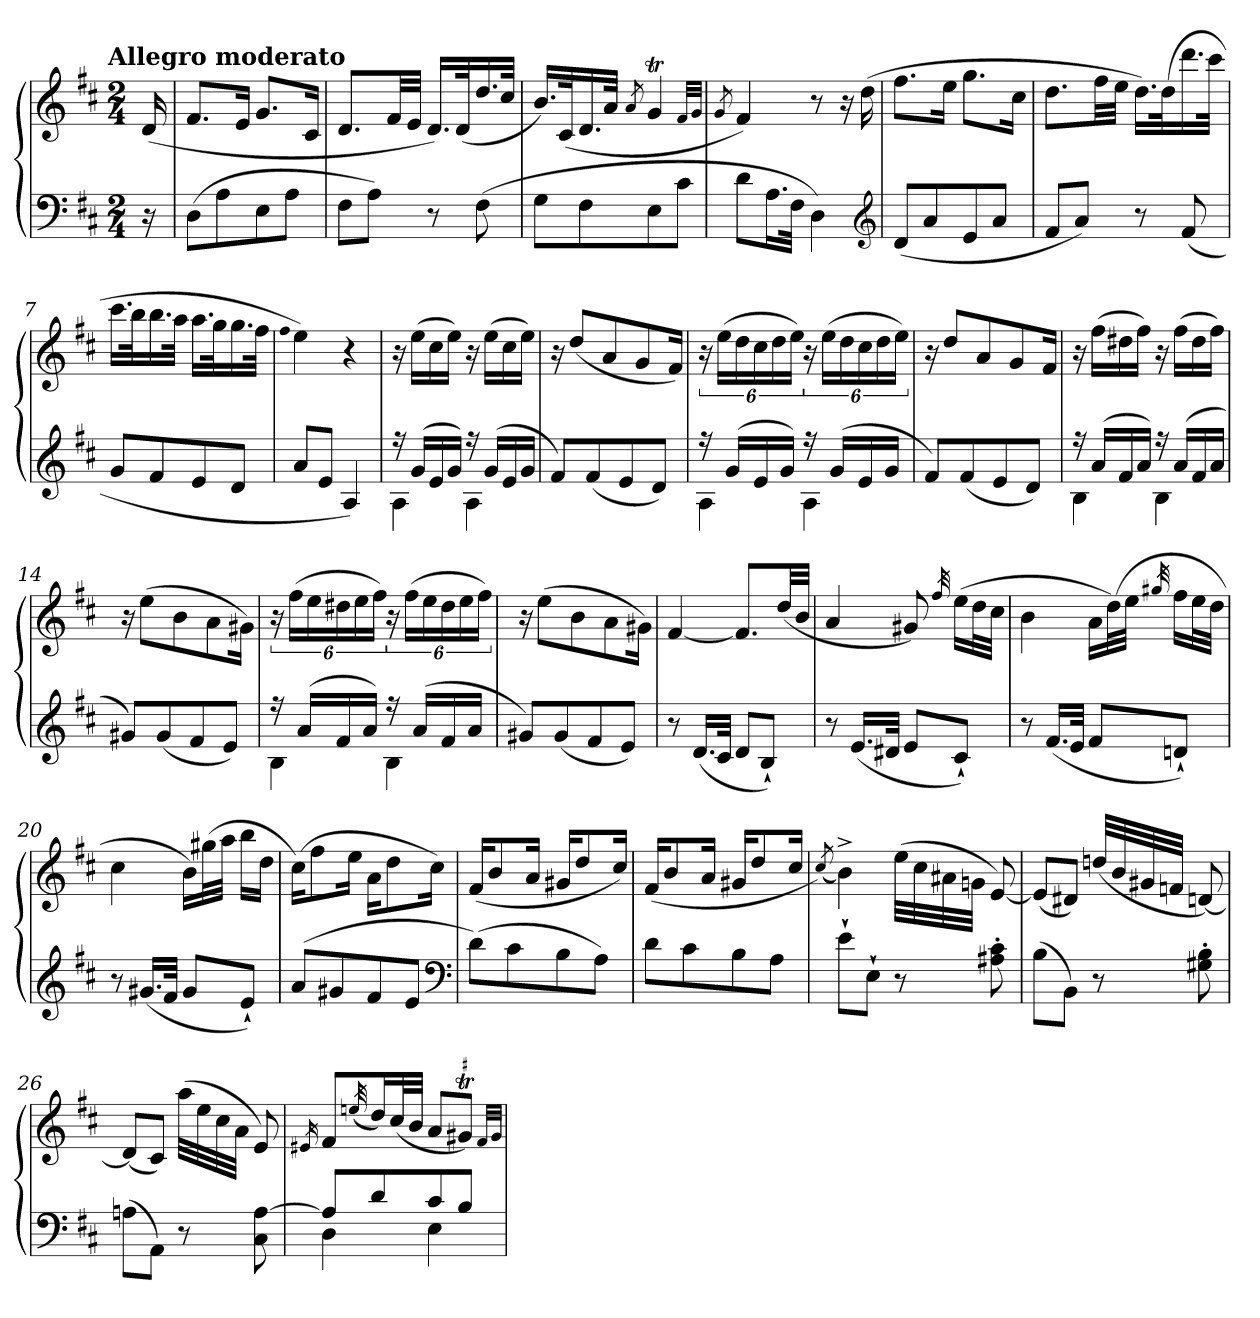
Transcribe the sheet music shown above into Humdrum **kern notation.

**kern	**kern
*part1	*part1
*staff2	*staff1
*clefF4	*clefG2
*k[f#c#]	*k[f#c#]
*D:	*D:
!!LO:TX:omd:t=Allegro moderato
*M2/4	*M2/4
*MM110	*MM110
=	=
16r	(16d/
=1	=1
(8D\L	8.f#/L
8A\	.
.	16e/Jk
8E\	8.g/L
8A\J	.
.	16c#/Jk
=2	=2
8F#\L	8.d/L
8A\J)	.
.	32f#/LL
.	32e/JJJ
8r	16.d/LL)
.	(32d/K
(8F#\	16.dd/
.	32cc#/JJk
=3	=3
8G\L	16.b/LL)
.	(32c#/K
8F#\	16.d/
.	32a/JJk
.	8qa/
8E\	4gT/
8c#\J	.
.	32qf#/LLL
.	32qg/JJJ
=4	=4
.	8qg/
8d\L	4f#/)
16.A\L	.
32F#\JJk	.
4D\)	8r
.	16r
.	(16dd\
*clefG2	*
=5	=5
(8d/L	8.ff#\L
8a/	.
.	16ee\Jk
8e/	8.gg\L
8a/J	.
.	16cc#\Jk
=6	=6
8f#/L	8.dd\L
8a/J)	.
.	32ff#\LL
.	32ee\JJJ
8r	16.dd\LL)
.	(32dd\K
(8f#/	16.ddd\
.	32ccc#\JJk
=7	=7
8g/L	16.ccc#\LL
.	32bb\K
8f#/	16.bb\
.	32aa\JJk
8e/	16.aa\LL
.	32gg\K
8d/J	16.gg\
.	32ff#\JJk
=8	=8
.	qff#
8a/L	4ee\)
8e/J	.
4A/)	4r
=9	=9
*^	*
16r	4A\	16r
(16g/LL	.	(16ee\LL
16e/	.	16cc#\
16g/JJ)	.	16ee\JJ)
16r	4A\	16r
(16g/LL	.	(16ee\LL
16e/	.	16cc#\
16g/JJ	.	16ee\JJ)
*v	*v	*
=10	=10
8f#/L)	16r
.	(8dd/L
(8f#/	.
.	8a/
8e/	.
.	8g/
8d/J)	.
.	16f#/Jk)
=11	=11
*^	*
16r	4A\	24r
.	.	(24ee\LL
(16g/LL	.	.
.	.	24dd\
16e/	.	24cc#\
.	.	24dd\
16g/JJ)	.	.
.	.	24ee\JJ)
16r	4A\	24r
.	.	(24ee\LL
(16g/LL	.	.
.	.	24dd\
16e/	.	24cc#\
.	.	24dd\
16g/JJ	.	.
.	.	24ee\JJ)
*v	*v	*
=12	=12
8f#/L)	16r
.	8dd/L
(8f#/	.
.	8a/
8e/	.
.	8g/
8d/J)	.
.	16f#/Jk
=13	=13
*^	*
16r	4B\	16r
(16a/LL	.	(16ff#\LL
16f#/	.	16dd#X\
16a/JJ)	.	16ff#\JJ)
16r	4B\	16r
(16a/LL	.	(16ff#\LL
16f#/	.	16dd#\
16a/JJ	.	16ff#\JJ)
*v	*v	*
=14	=14
8g#X/L)	16r
.	(8ee\L
(8g#/	.
.	8b\
8f#/	.
.	8a\
8e/J)	.
.	16g#X\Jk)
=15	=15
*^	*
16r	4B\	24r
.	.	(24ff#\LL
(16a/LL	.	.
.	.	24ee\
16f#/	.	24dd#X\
.	.	24ee\
16a/JJ)	.	.
.	.	24ff#\JJ)
16r	4B\	24r
.	.	(24ff#\LL
(16a/LL	.	.
.	.	24ee\
16f#/	.	24dd#\
.	.	24ee\
16a/JJ	.	.
.	.	24ff#\JJ)
*v	*v	*
=16	=16
8g#X/L)	16r
.	(8ee\L
(8g#/	.
.	8b\
8f#/	.
.	8a\
8e/J)	.
.	16g#X\Jk)
=17	=17
8r	[4f#/
(16.d/LL	.
32c#/JJk	.
8d/L	8.f#/L]
8B`/J)	.
.	(32dd/LL
.	32b/JJJ
=18	=18
8r	4a/
(16.e/LL	.
32d#X/JJk	.
8e/L	8g#X/)
.	32qff#/
8c#`/J)	(16ee\LL
.	32dd\L
.	32cc#\JJJ
=19	=19
8r	4b\
(16.f#/LL	.
32e/JJk	.
8f#/L	16a\LL
.	(32dd\L)
.	32ee\JJJ
.	32qgg#X/
8dn`/J)	16ff#\LL
.	32ee\L
.	32dd\JJJ
=20	=20
8r	4cc#\
(16.g#X/LL	.
32f#/JJk	.
8g#/L	16b\LL)
.	(32gg#X\L
.	32aa\JJJ
8e`/J)	16bb\LL
.	16dd\JJ
=21	=21
(8a/L	(16cc#\KL)
.	8ff#\
8g#X/	.
.	16ee\Jk
8f#/	16a\KL
.	8dd\
8e/J	.
.	16cc#\Jk)
*clefF4	*
=22	=22
(8d\L)	(16f#/KL
.	8b/
8c#\	.
.	16a/Jk
8B\	16g#X/KL
.	8dd/
8A\J)	.
.	16cc#/Jk)
=23	=23
8d\L	(16f#/KL
.	8b/
8c#\	.
.	16a/Jk
8B\	16g#X/KL
.	8dd/
8A\J	.
.	16cc#/Jk
=24	=24
.	(8qcc#/)
8e`\L	4b^\)
8E`\J	.
8r	(32ee\LLL
.	32cc#\
.	32a#X\
.	32gn\JJJ
8A#X'\ 8c#'\	[8e/)
=25	=25
(8B\L	(8e/L]
8BB\J)	8d#X/J)
8r	(32ddn/LLL
.	32b/
.	32g#X/
.	32fn/JJJ
8G#X'\ 8B'\	[8dn/)
=26	=26
(8An\L	(8d/L]
8AA\J)	8c#/J)
8r	(32aa\LLL
.	32ee\
.	32cc#\
.	32a\JJJ
8C#\ [8A\	8e/)
=27	=27
.	16qe#X/
*^	*
8A/L]	4D\	8f#/L
.	.	(32qeen/
8d/	.	16dd/L)
.	.	(32cc#/L
.	.	32b/JJJ
8c#/	4E\	8a/L
!	!	!LO:TR:acc=#
8B/J	.	8g#XT/J)
*v	*v	*
.	32qf#/LLL
.	32qg#/JJJ
=	=
*-	*-
